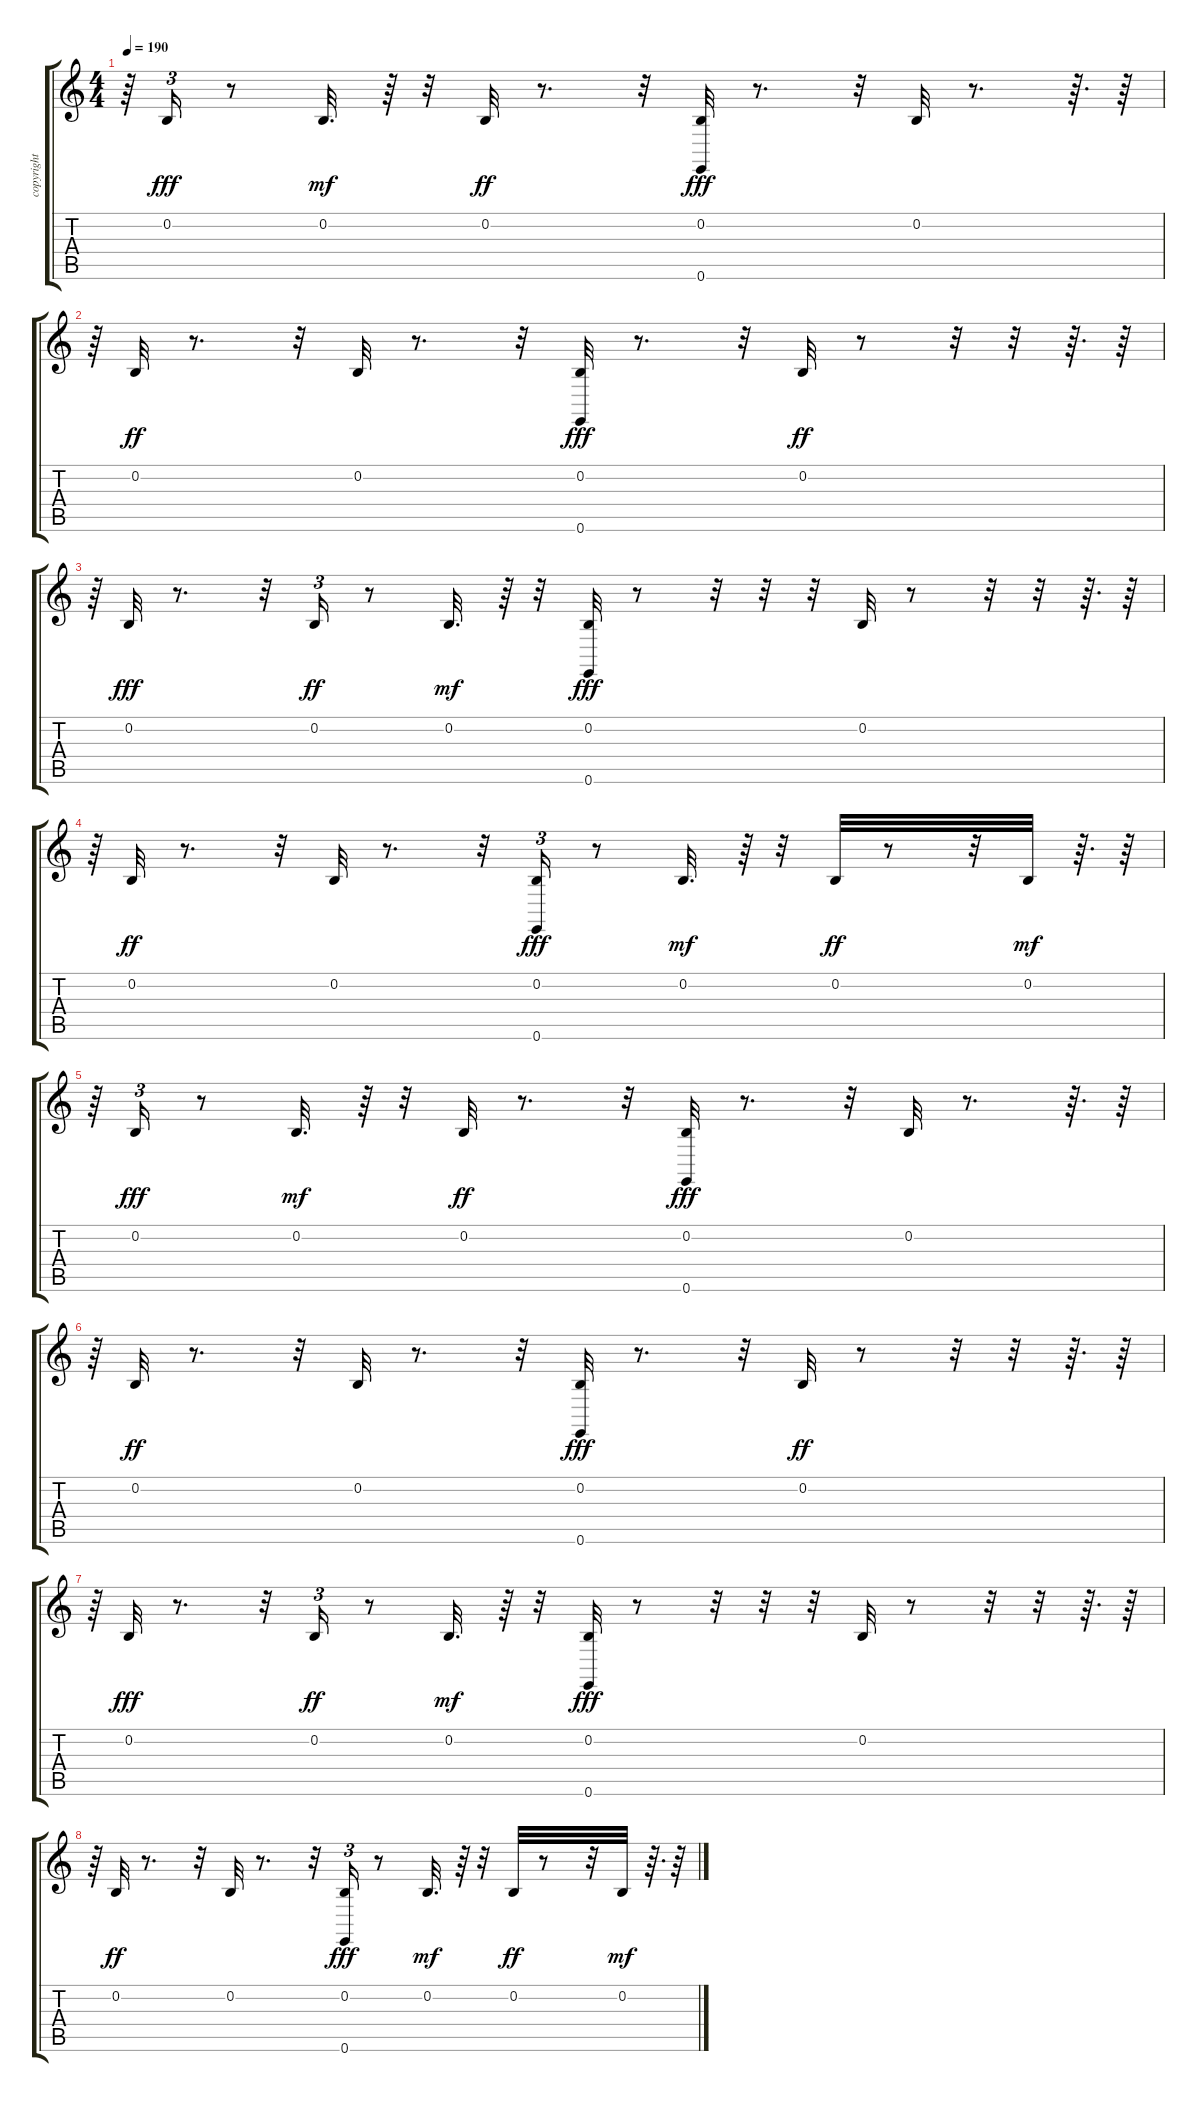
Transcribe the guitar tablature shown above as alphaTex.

\track ("copyright 1998 by" "copyright ") {instrument acousticgrandpiano}
\staff {score tabs}
\tuning (E4 B3 G3 D3 A2 E2) {hide}
\ts (4 4)
\tempo 190
\clef g2
\ks c
r.64{dy mf} 0.2.16{tu (3 2) dy fff} r.8 0.2.32{d dy mf} r.64 r.32 0.2.32{dy ff} r.8{d} r.32 (0.2 0.6).32{dy fff} r.8{d} r.32 0.2.32 r.8{d} r.64{d} r.64 |
r.64 0.2.32{dy ff} r.8{d} r.32 0.2.32 r.8{d} r.32 (0.2 0.6).32{dy fff} r.8{d} r.32 0.2.32{dy ff} r.8 r.32 r.32 r.64{d} r.64 |
r.64 0.2.32{dy fff} r.8{d} r.32 0.2.16{tu (3 2) dy ff} r.8 0.2.32{d dy mf} r.64 r.32 (0.2 0.6).32{dy fff} r.8 r.32 r.32 r.32 0.2.32 r.8 r.32 r.32 r.64{d} r.64 |
r.64 0.2.32{dy ff} r.8{d} r.32 0.2.32 r.8{d} r.32 (0.2 0.6).16{tu (3 2) dy fff} r.8 0.2.32{d dy mf} r.64 r.32 0.2.32{dy ff} r.8 r.32 0.2.32{dy mf} r.64{d} r.64 |
r.64 0.2.16{tu (3 2) dy fff} r.8 0.2.32{d dy mf} r.64 r.32 0.2.32{dy ff} r.8{d} r.32 (0.2 0.6).32{dy fff} r.8{d} r.32 0.2.32 r.8{d} r.64{d} r.64 |
r.64 0.2.32{dy ff} r.8{d} r.32 0.2.32 r.8{d} r.32 (0.2 0.6).32{dy fff} r.8{d} r.32 0.2.32{dy ff} r.8 r.32 r.32 r.64{d} r.64 |
r.64 0.2.32{dy fff} r.8{d} r.32 0.2.16{tu (3 2) dy ff} r.8 0.2.32{d dy mf} r.64 r.32 (0.2 0.6).32{dy fff} r.8 r.32 r.32 r.32 0.2.32 r.8 r.32 r.32 r.64{d} r.64 |
r.64 0.2.32{dy ff} r.8{d} r.32 0.2.32 r.8{d} r.32 (0.2 0.6).16{tu (3 2) dy fff} r.8 0.2.32{d dy mf} r.64 r.32 0.2.32{dy ff} r.8 r.32 0.2.32{dy mf} r.64{d} r.64
